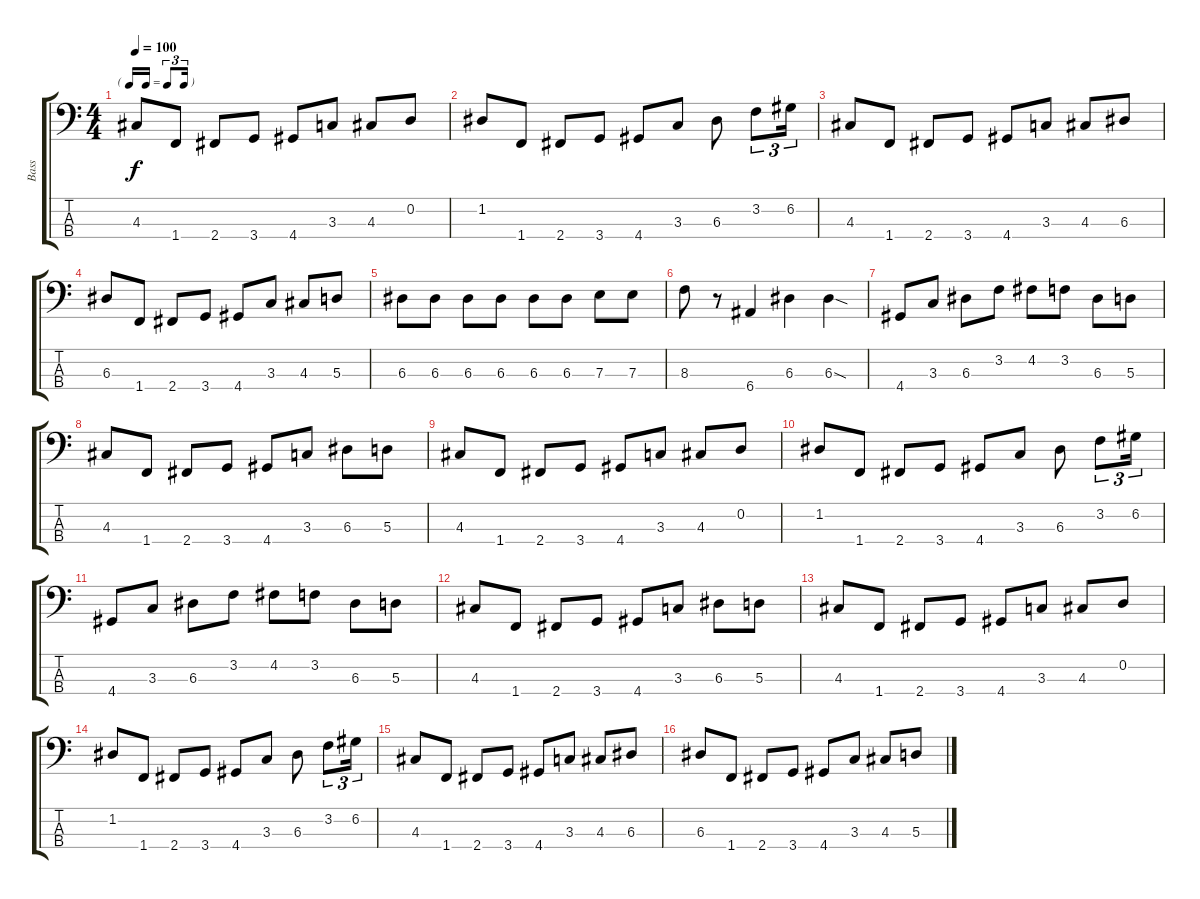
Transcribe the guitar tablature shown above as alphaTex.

\track ("Bass" "Bass") {instrument electricbassfinger}
\staff {score tabs}
\tuning (G2 D2 A1 E1) {hide}
\ts (4 4)
\tf triplet16th
\tempo 100
\clef f4
\ks c
4.3.8{dy f} 1.4.8 2.4.8 3.4.8 4.4.8 3.3.8 4.3.8 0.2.8 |
1.2.8 1.4.8 2.4.8 3.4.8 4.4.8 3.3.8 6.3.8 3.2.8{tu (3 2)} 6.2.16{tu (3 2)} |
4.3.8 1.4.8 2.4.8 3.4.8 4.4.8 3.3.8 4.3.8 6.3.8 |
6.3.8 1.4.8 2.4.8 3.4.8 4.4.8 3.3.8 4.3.8 5.3.8 |
6.3.8 6.3.8 6.3.8 6.3.8 6.3.8 6.3.8 7.3.8 7.3.8 |
8.3.8 r.8 6.4.4 6.3.4 6.3{sod}.4 |
4.4.8 3.3.8 6.3.8 3.2.8 4.2.8 3.2.8 6.3.8 5.3.8 |
4.3.8 1.4.8 2.4.8 3.4.8 4.4.8 3.3.8 6.3.8 5.3.8 |
4.3.8 1.4.8 2.4.8 3.4.8 4.4.8 3.3.8 4.3.8 0.2.8 |
1.2.8 1.4.8 2.4.8 3.4.8 4.4.8 3.3.8 6.3.8 3.2.8{tu (3 2)} 6.2.16{tu (3 2)} |
4.4.8 3.3.8 6.3.8 3.2.8 4.2.8 3.2.8 6.3.8 5.3.8 |
4.3.8 1.4.8 2.4.8 3.4.8 4.4.8 3.3.8 6.3.8 5.3.8 |
4.3.8 1.4.8 2.4.8 3.4.8 4.4.8 3.3.8 4.3.8 0.2.8 |
1.2.8 1.4.8 2.4.8 3.4.8 4.4.8 3.3.8 6.3.8 3.2.8{tu (3 2)} 6.2.16{tu (3 2)} |
4.3.8 1.4.8 2.4.8 3.4.8 4.4.8 3.3.8 4.3.8 6.3.8 |
6.3.8 1.4.8 2.4.8 3.4.8 4.4.8 3.3.8 4.3.8 5.3.8
